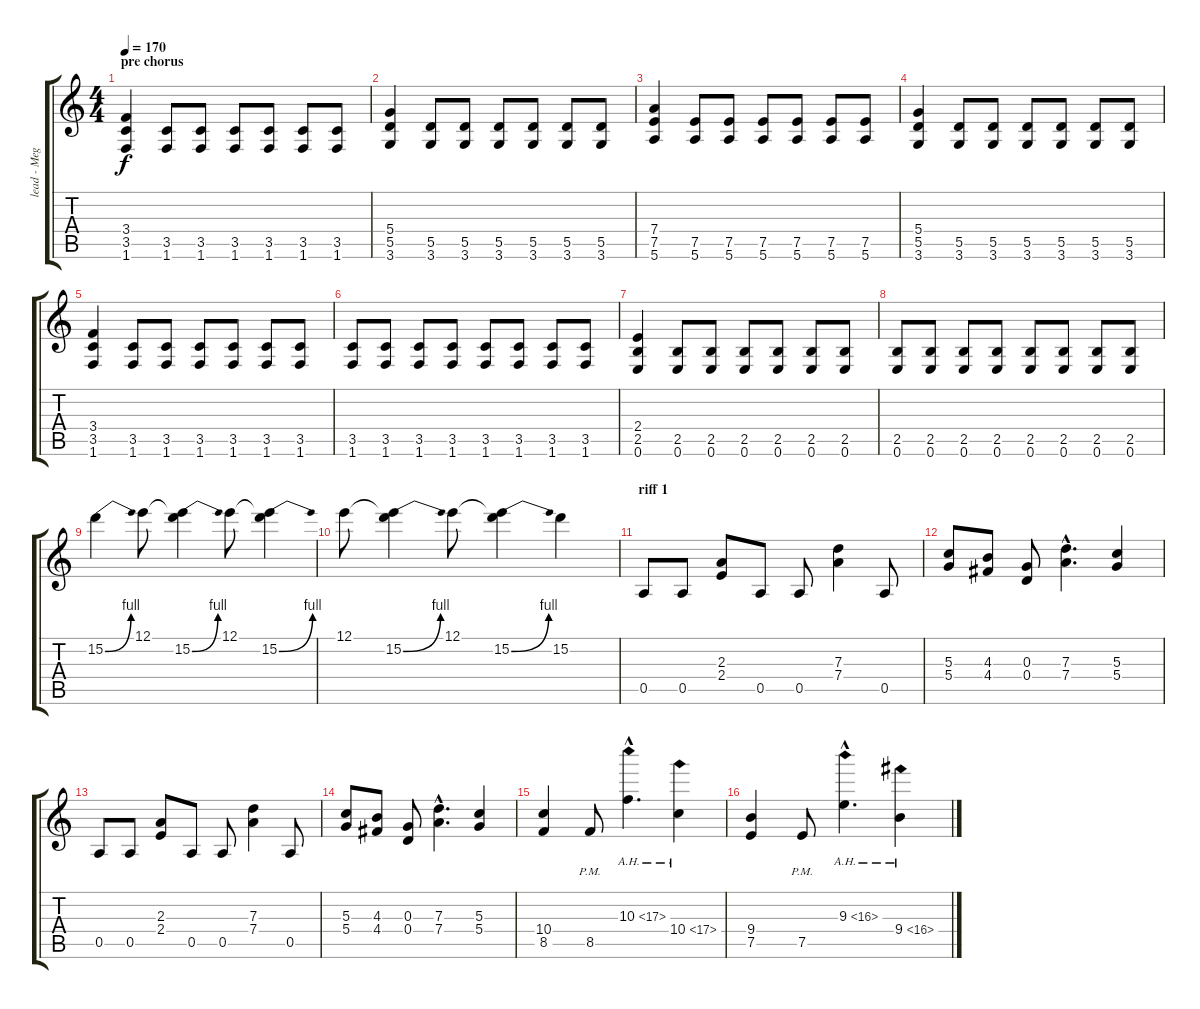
\track ("lead - Megat" "lead - Meg") {instrument distortionguitar}
\staff {score tabs}
\tuning (E4 B3 G3 D3 A2 E2) {hide}
\ts (4 4)
\section ("" "pre chorus")
\tempo 170
\clef g2
\ks c
(3.4 3.5 1.6).4{dy f} (3.5 1.6).8 (3.5 1.6).8 (3.5 1.6).8 (3.5 1.6).8 (3.5 1.6).8 (3.5 1.6).8 |
(5.4 5.5 3.6).4 (5.5 3.6).8 (5.5 3.6).8 (5.5 3.6).8 (5.5 3.6).8 (5.5 3.6).8 (5.5 3.6).8 |
(7.4 7.5 5.6).4 (7.5 5.6).8 (7.5 5.6).8 (7.5 5.6).8 (7.5 5.6).8 (7.5 5.6).8 (7.5 5.6).8 |
(5.4 5.5 3.6).4 (5.5 3.6).8 (5.5 3.6).8 (5.5 3.6).8 (5.5 3.6).8 (5.5 3.6).8 (5.5 3.6).8 |
(3.4 3.5 1.6).4 (3.5 1.6).8 (3.5 1.6).8 (3.5 1.6).8 (3.5 1.6).8 (3.5 1.6).8 (3.5 1.6).8 |
(3.5 1.6).8 (3.5 1.6).8 (3.5 1.6).8 (3.5 1.6).8 (3.5 1.6).8 (3.5 1.6).8 (3.5 1.6).8 (3.5 1.6).8 |
(2.4 2.5 0.6).4 (2.5 0.6).8 (2.5 0.6).8 (2.5 0.6).8 (2.5 0.6).8 (2.5 0.6).8 (2.5 0.6).8 |
(2.5 0.6).8 (2.5 0.6).8 (2.5 0.6).8 (2.5 0.6).8 (2.5 0.6).8 (2.5 0.6).8 (2.5 0.6).8 (2.5 0.6).8 |
15.2{be (bend 0 0 60 4)}.4 12.1.8 (12.1{t} 15.2{be (bend 0 0 60 4)}).4 12.1.8 (12.1{t} 15.2{be (bend 0 0 60 4)}).4 |
12.1.8 (12.1{t} 15.2{be (bend 0 0 60 4)}).4 12.1.8 (12.1{t} 15.2{be (bend 0 0 60 4)}).4 15.2.4 |
\section ("" "riff 1")
0.5.8 0.5.8 (2.3 2.4).8 0.5.8 0.5.8 (7.3 7.4).4 0.5.8 |
(5.3 5.4).8 (4.3 4.4).8 (0.3 0.4).8 (7.3{hac} 7.4{hac}).4{d} (5.3 5.4).4 |
0.5.8 0.5.8 (2.3 2.4).8 0.5.8 0.5.8 (7.3 7.4).4 0.5.8 |
(5.3 5.4).8 (4.3 4.4).8 (0.3 0.4).8 (7.3{hac} 7.4{hac}).4{d} (5.3 5.4).4 |
(10.4 8.5).4 8.5{pm}.8 10.3{ah 7 hac}.4{d} 10.4{ah 7}.4 |
(9.4 7.5).4 7.5{pm}.8 9.3{ah 7 hac}.4{d} 9.4{ah 7}.4
